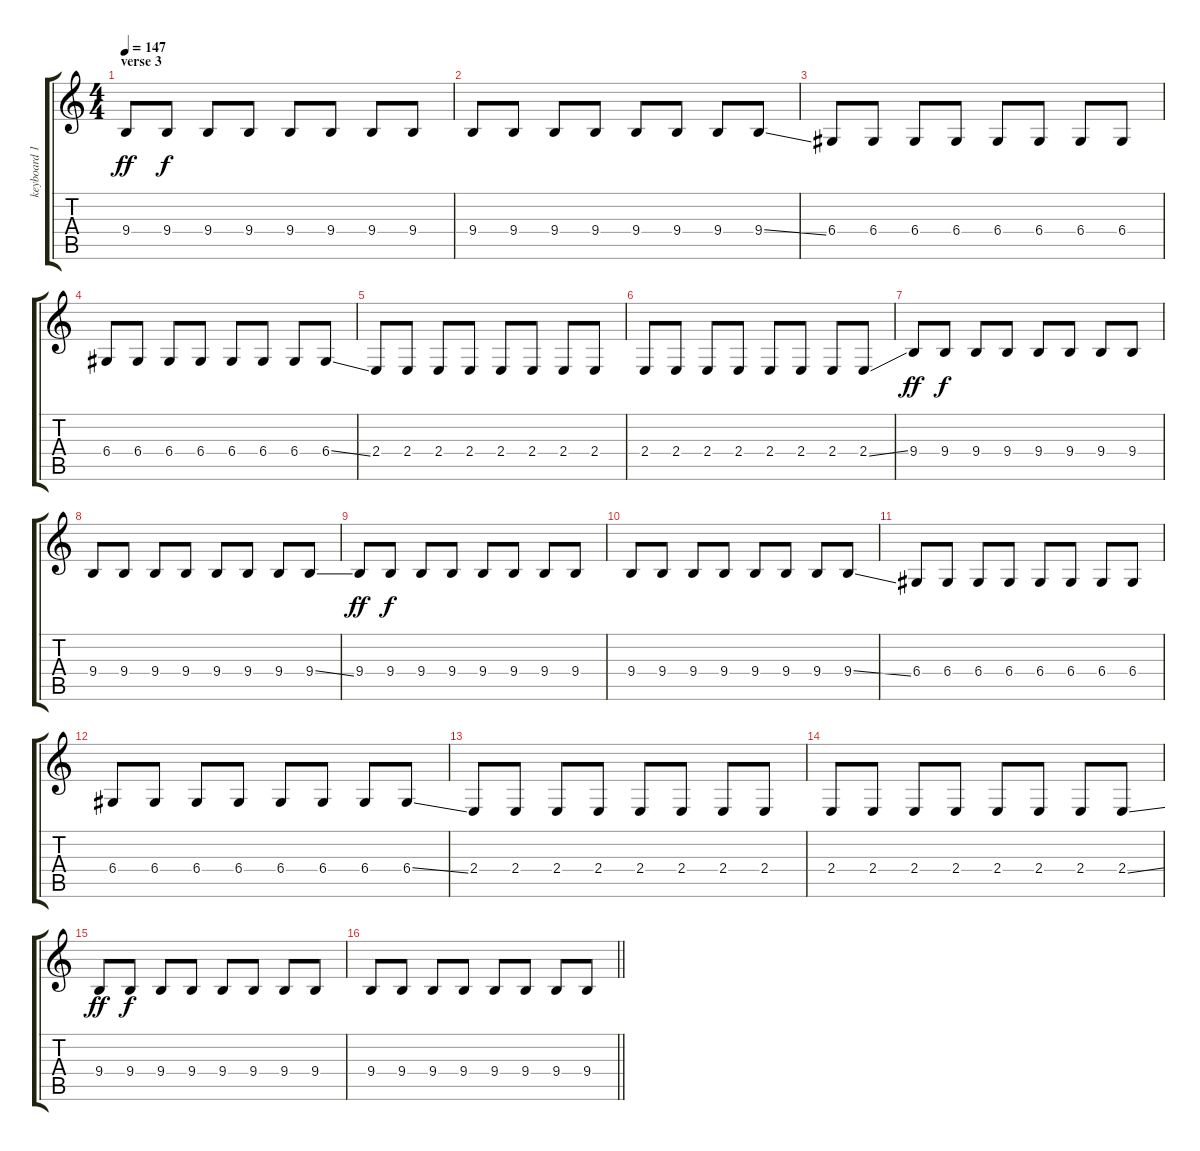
\track ("keyboard 1" "keyboard 1") {instrument lead2sawtooth}
\staff {score tabs}
\tuning (E4 B3 G3 D3 A2 E2) {hide}
\ts (4 4)
\section ("" "verse 3")
\tempo 147
\clef g2
\ks c
9.4.8{dy ff} 9.4.8{dy f} 9.4.8 9.4.8 9.4.8 9.4.8 9.4.8 9.4.8 |
9.4.8 9.4.8 9.4.8 9.4.8 9.4.8 9.4.8 9.4.8 9.4{ss}.8 |
6.4.8 6.4.8 6.4.8 6.4.8 6.4.8 6.4.8 6.4.8 6.4.8 |
6.4.8 6.4.8 6.4.8 6.4.8 6.4.8 6.4.8 6.4.8 6.4{ss}.8 |
2.4.8 2.4.8 2.4.8 2.4.8 2.4.8 2.4.8 2.4.8 2.4.8 |
2.4.8 2.4.8 2.4.8 2.4.8 2.4.8 2.4.8 2.4.8 2.4{ss}.8 |
9.4.8{dy ff} 9.4.8{dy f} 9.4.8 9.4.8 9.4.8 9.4.8 9.4.8 9.4.8 |
9.4.8 9.4.8 9.4.8 9.4.8 9.4.8 9.4.8 9.4.8 9.4{ss}.8 |
9.4.8{dy ff} 9.4.8{dy f} 9.4.8 9.4.8 9.4.8 9.4.8 9.4.8 9.4.8 |
9.4.8 9.4.8 9.4.8 9.4.8 9.4.8 9.4.8 9.4.8 9.4{ss}.8 |
6.4.8 6.4.8 6.4.8 6.4.8 6.4.8 6.4.8 6.4.8 6.4.8 |
6.4.8 6.4.8 6.4.8 6.4.8 6.4.8 6.4.8 6.4.8 6.4{ss}.8 |
2.4.8 2.4.8 2.4.8 2.4.8 2.4.8 2.4.8 2.4.8 2.4.8 |
2.4.8 2.4.8 2.4.8 2.4.8 2.4.8 2.4.8 2.4.8 2.4{ss}.8 |
9.4.8{dy ff} 9.4.8{dy f} 9.4.8 9.4.8 9.4.8 9.4.8 9.4.8 9.4.8 |
\barLineRight lightlight
9.4.8 9.4.8 9.4.8 9.4.8 9.4.8 9.4.8 9.4.8 9.4{ss}.8
